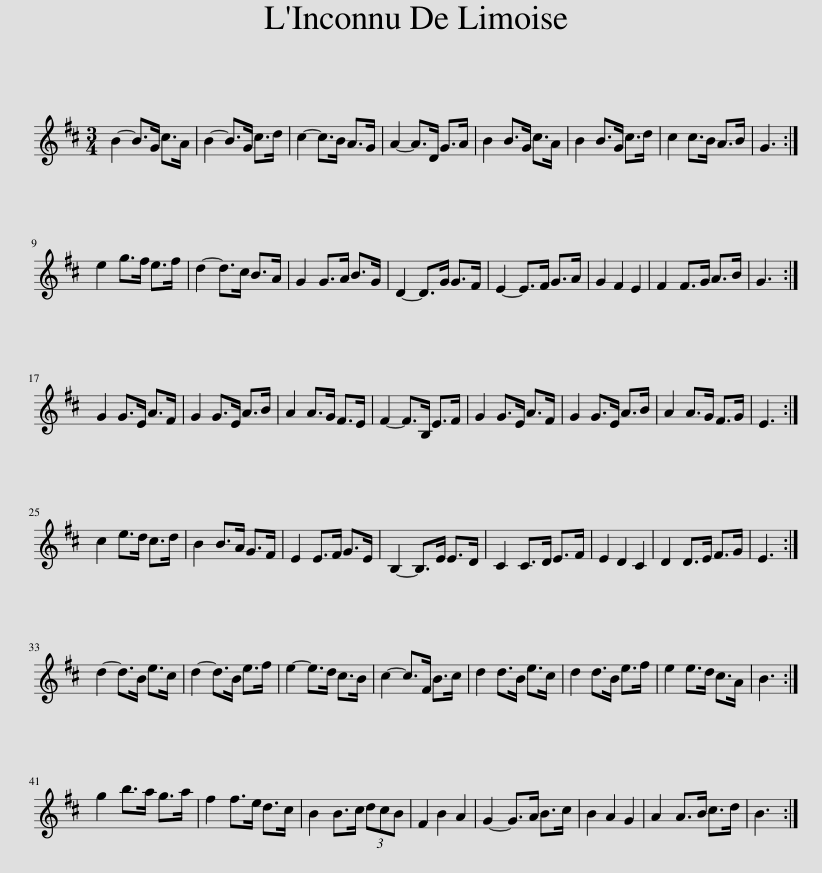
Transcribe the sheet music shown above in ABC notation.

X:1
L:1/8
M:3/4
I:linebreak $
K:Bmin
V:1 treble
V:1
 B2- B>G c>A | B2- B>G c>d | c2- c>B A>G | A2- A>D G>A | B2 B>G c>A | %5
 B2 B>G c>d | c2 c>B A>B | G3 :|$ e2 g>f e>f | d2- d>c B>A | %10
 G2 G>A B>G | D2- D>G G>F | E2- E>F G>A | G2 F2 E2 | F2 F>G A>B | %15
 G3 :|$ G2 G>E A>F | G2 G>E A>B | A2 A>G F>E | F2- F>B, E>F | %20
 G2 G>E A>F | G2 G>E A>B | A2 A>G F>G | E3 :|$ c2 e>d c>d | %25
 B2 B>A G>F | E2 E>F G>E | B,2- B,>E E>D | C2 C>D E>F | E2 D2 C2 | %30
 D2 D>E F>G | E3 :|$ d2- d>B e>c | d2- d>B e>f | e2- e>d c>B | %35
 c2- c>F B>c | d2 d>B e>c | d2 d>B e>f | e2 e>d c>A | B3 :|$ %40
 g2 b>a g>a | f2 f>e d>c | B2 B>c (3dcB | F2 B2 A2 | G2- G>A B>c | %45
 B2 A2 G2 | A2 A>B c>d | B3 :| %48
